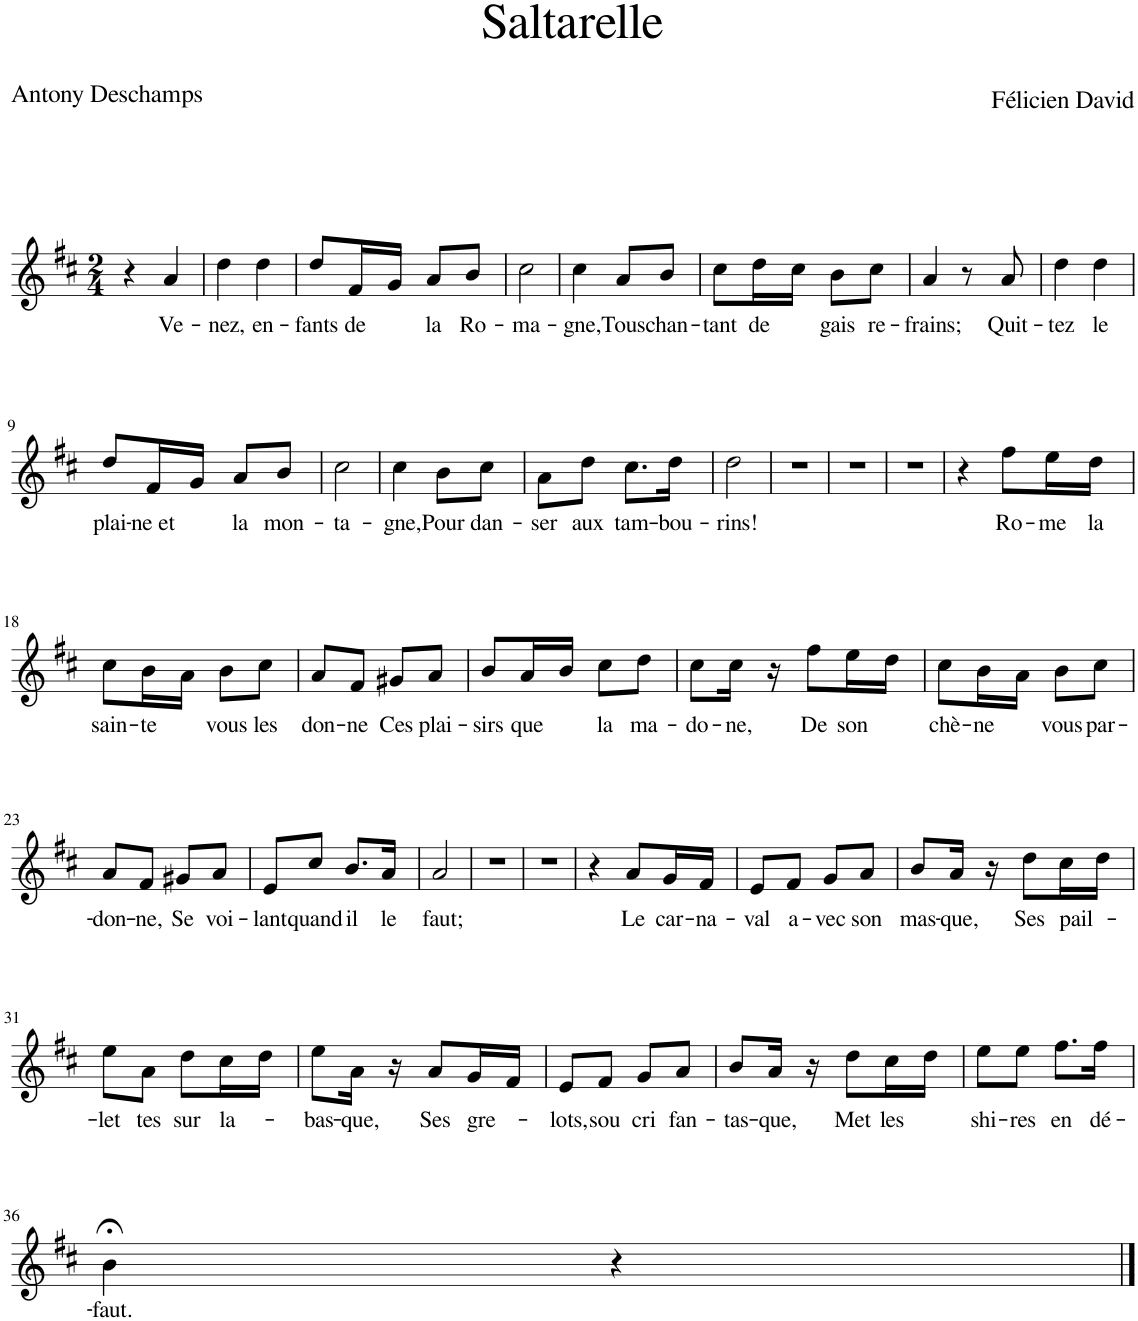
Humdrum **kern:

**kern	**text
*part1	*part1
*staff1	*staff1
*I"Piano	*
*I'Pno	*
*clefG2	*
*k[f#c#]	*
*M2/4	*
=1	=1
4r	.
!	!LO:LY:b
4a/	Ve-
=2	=2
!	!LO:LY:b
4dd\	-nez,
!	!LO:LY:b
4dd\	en-
=3	=3
!	!LO:LY:b
8dd/L	-fants
!	!LO:LY:b
16f#/L	de
16g/JJ	.
!	!LO:LY:b
8a/L	la
!	!LO:LY:b
8b/J	Ro-
=4	=4
!	!LO:LY:b
2cc#\	-ma-
=5	=5
!	!LO:LY:b
4cc#\	-gne,
!	!LO:LY:b
8a/L	Tous
!	!LO:LY:b
8b/J	chan-
=6	=6
!	!LO:LY:b
8cc#\L	-tant
!	!LO:LY:b
16dd\L	de
16cc#\JJ	.
!	!LO:LY:b
8b\L	gais
!	!LO:LY:b
8cc#\J	re-
=7	=7
!	!LO:LY:b
4a/	-frains;
8r	.
!	!LO:LY:b
8a/	Quit-
=8	=8
!	!LO:LY:b
4dd\	-tez
!	!LO:LY:b
4dd\	le
!!LO:LB:g=z
=9	=9
!	!LO:LY:b
8dd/L	plai-
!	!LO:LY:b
16f#/L	-ne et
16g/JJ	.
!	!LO:LY:b
8a/L	la
!	!LO:LY:b
8b/J	mon-
=10	=10
!	!LO:LY:b
2cc#\	-ta-
=11	=11
!	!LO:LY:b
4cc#\	-gne,
!	!LO:LY:b
8b\L	Pour
!	!LO:LY:b
8cc#\J	dan-
=12	=12
!	!LO:LY:b
8a\L	-ser
!	!LO:LY:b
8dd\J	aux
!	!LO:LY:b
8.cc#\L	tam-
!	!LO:LY:b
16dd\Jk	-bou-
=13	=13
!	!LO:LY:b
2dd\	-rins!
=14	=14
2r	.
=15	=15
2r	.
=16	=16
2r	.
=17	=17
4r	.
!	!LO:LY:b
8ff#\L	Ro-
!	!LO:LY:b
16ee\L	-me
!	!LO:LY:b
16dd\JJ	la
!!LO:LB:g=z
=18	=18
!	!LO:LY:b
8cc#\L	sain-
!	!LO:LY:b
16b\L	-te
16a\JJ	.
!	!LO:LY:b
8b\L	vous
!	!LO:LY:b
8cc#\J	les
=19	=19
!	!LO:LY:b
8a/L	don-
!	!LO:LY:b
8f#/J	-ne
!	!LO:LY:b
8g#X/L	Ces
!	!LO:LY:b
8a/J	plai-
=20	=20
!	!LO:LY:b
8b/L	-sirs
!	!LO:LY:b
16a/L	que
16b/JJ	.
!	!LO:LY:b
8cc#\L	la
!	!LO:LY:b
8dd\J	ma-
=21	=21
!	!LO:LY:b
8cc#\L	-do-
!	!LO:LY:b
16cc#\Jk	-ne,
16r	.
!	!LO:LY:b
8ff#\L	De
!	!LO:LY:b
16ee\L	son
16dd\JJ	.
=22	=22
!	!LO:LY:b
8cc#\L	chè-
!	!LO:LY:b
16b\L	-ne
16a\JJ	.
!	!LO:LY:b
8b\L	vous
!	!LO:LY:b
8cc#\J	par-
!!LO:LB:g=z
=23	=23
!	!LO:LY:b
8a/L	-don-
!	!LO:LY:b
8f#/J	-ne,
!	!LO:LY:b
8g#X/L	Se
!	!LO:LY:b
8a/J	voi-
=24	=24
!	!LO:LY:b
8e/L	-lant
!	!LO:LY:b
8cc#/J	quand
!	!LO:LY:b
8.b/L	il
!	!LO:LY:b
16a/Jk	le
=25	=25
!	!LO:LY:b
2a/	faut;
=26	=26
2r	.
=27	=27
2r	.
=28	=28
4r	.
!	!LO:LY:b
8a/L	Le
!	!LO:LY:b
16g/L	car-
!	!LO:LY:b
16f#/JJ	-na-
=29	=29
!	!LO:LY:b
8e/L	-val
!	!LO:LY:b
8f#/J	a-
!	!LO:LY:b
8g/L	-vec
!	!LO:LY:b
8a/J	son
=30	=30
!	!LO:LY:b
8b/L	mas-
!	!LO:LY:b
16a/Jk	-que,
16r	.
!	!LO:LY:b
8dd\L	Ses
!	!LO:LY:b
16cc#\L	pail-
16dd\JJ	.
!!LO:LB:g=z
=31	=31
!	!LO:LY:b
8ee\L	-let
!	!LO:LY:b
8a\J	tes
!	!LO:LY:b
8dd\L	sur
!	!LO:LY:b
16cc#\L	la-
16dd\JJ	.
=32	=32
!	!LO:LY:b
8ee\L	bas-
!	!LO:LY:b
16a\Jk	-que,
16r	.
!	!LO:LY:b
8a/L	Ses
!	!LO:LY:b
16g/L	gre-
16f#/JJ	.
=33	=33
!	!LO:LY:b
8e/L	-lots,
!	!LO:LY:b
8f#/J	sou
!	!LO:LY:b
8g/L	cri
!	!LO:LY:b
8a/J	fan-
=34	=34
!	!LO:LY:b
8b/L	-tas-
!	!LO:LY:b
16a/Jk	-que,
16r	.
!	!LO:LY:b
8dd\L	Met
!	!LO:LY:b
16cc#\L	les
16dd\JJ	.
=35	=35
!	!LO:LY:b
8ee\L	shi-
!	!LO:LY:b
8ee\J	-res
!	!LO:LY:b
8.ff#\L	en
!	!LO:LY:b
16ff#\Jk	dé-
!!LO:LB:g=z
=36	=36
!	!LO:LY:b
4b;<\	-faut.
4r	.
==	==
*-	*-
